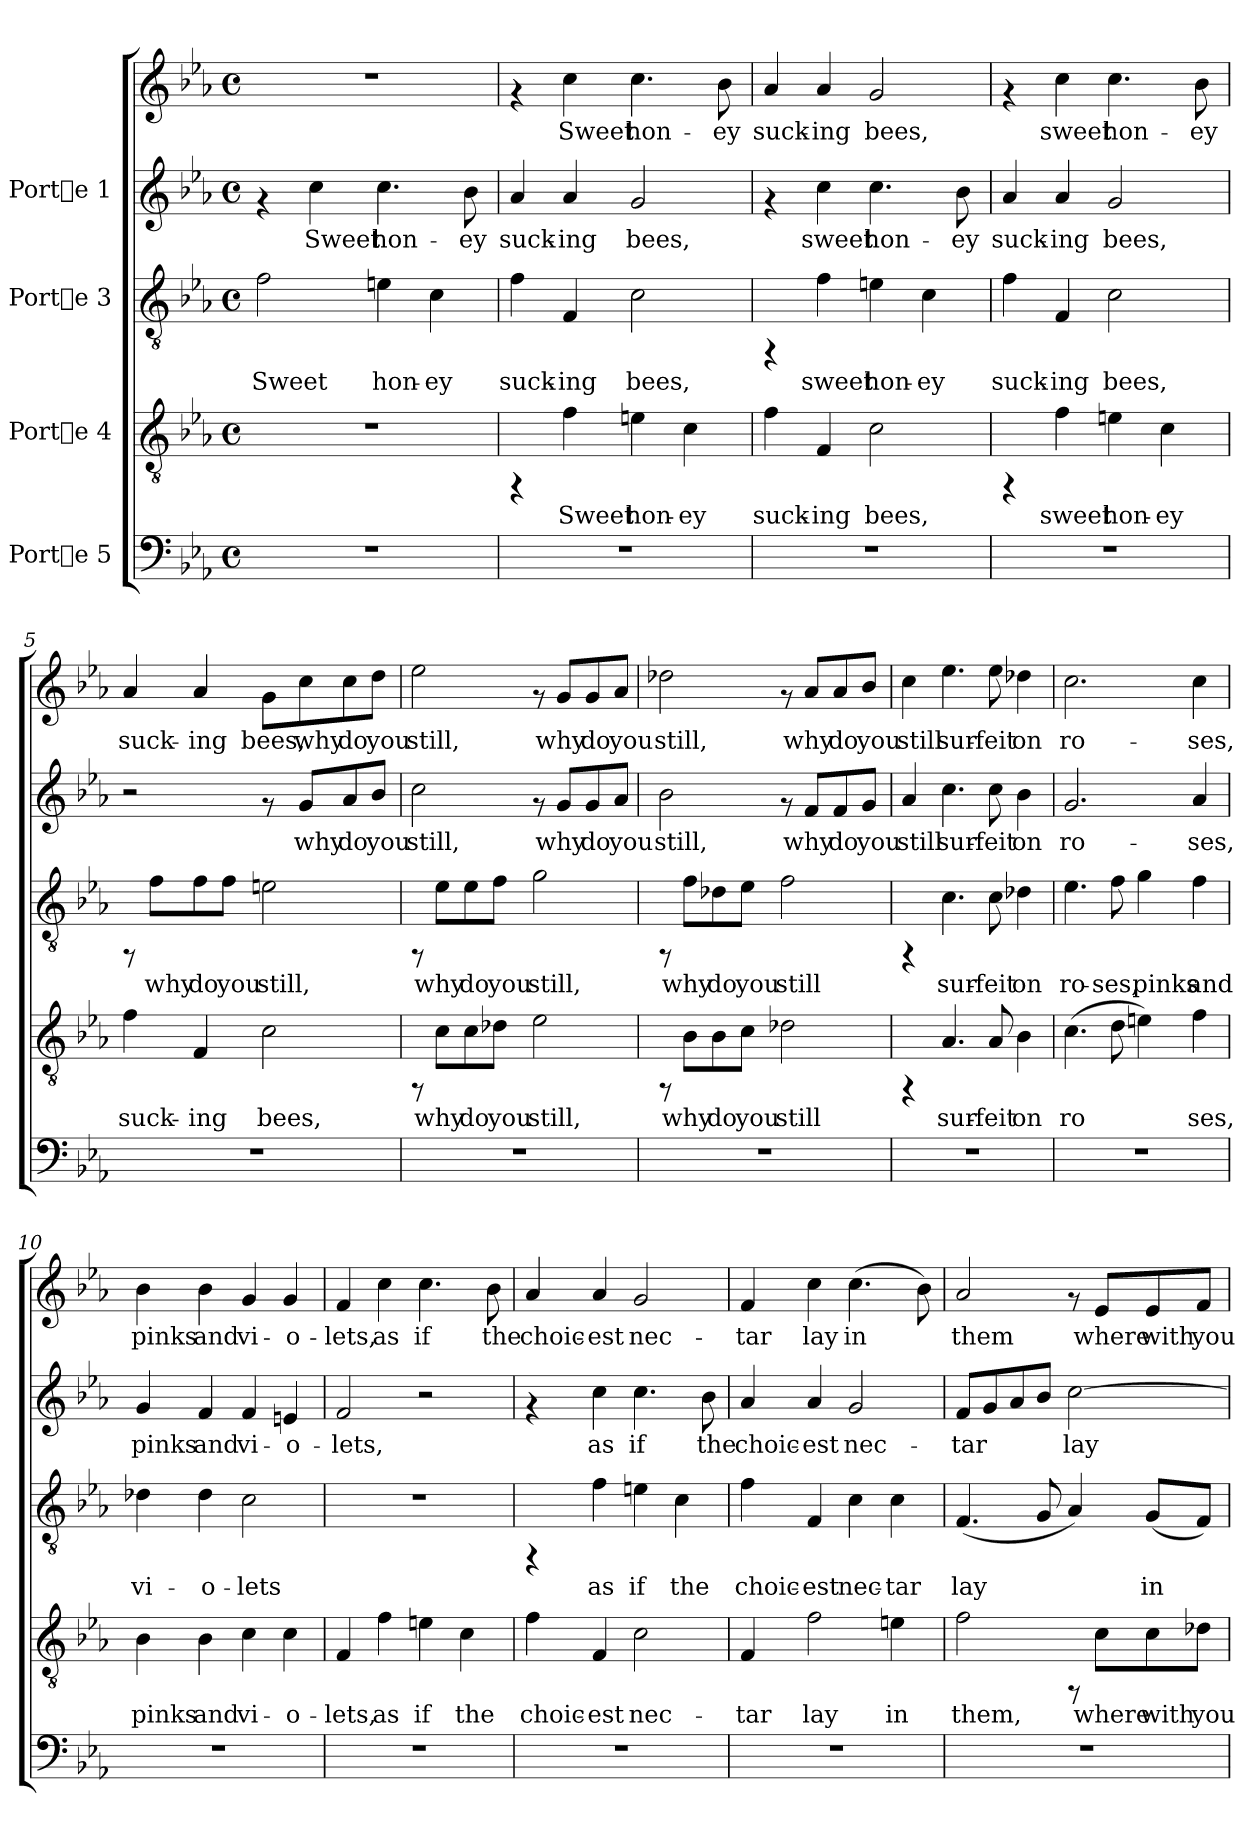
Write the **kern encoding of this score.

**kern	**kern	**text	**kern	**text	**kern	**text	**kern	**text
*part4	*part3	*part3	*part2	*part2	*part1	*part1	*part1	*part1
*staff5	*staff4	*staff4	*staff3	*staff3	*staff2	*staff2	*staff1	*staff1
*I"Porte 5	*I"Porte 4	*	*I"Porte 3	*	*I"Porte 1	*	*	*
!!LO:PB:g=z
*stria5	*stria5	*	*stria5	*	*stria5	*	*stria5	*
*clefF4	*clefGv2	*	*clefGv2	*	*clefG2	*	*clefG2	*
*k[b-e-a-]	*k[b-e-a-]	*	*k[b-e-a-]	*	*k[b-e-a-]	*	*k[b-e-a-]	*
*E-:	*E-:	*	*E-:	*	*E-:	*	*E-:	*
*M4/4	*M4/4	*	*M4/4	*	*M4/4	*	*M4/4	*
*met(c)	*met(c)	*	*met(c)	*	*met(c)	*	*met(c)	*
*MM132	*MM132	*	*MM132	*	*MM132	*	*MM132	*
=1	=1	=1	=1	=1	=1	=1	=1	=1
!	!	!	!	!LO:LY:b:cj	!	!	!	!
1r	1r	.	2f\	Sweet	4rf	.	1r	.
!	!	!	!	!	!	!LO:LY:b:cj	!	!
.	.	.	.	.	4cc\	Sweet	.	.
!	!	!	!	!LO:LY:b:cj	!	!LO:LY:b:cj	!	!
.	.	.	4en\	hon-	4.cc\	hon-	.	.
!	!	!	!	!LO:LY:b:cj	!	!	!	!
.	.	.	4c\	-ey	.	.	.	.
!	!	!	!	!	!	!LO:LY:b:cj	!	!
.	.	.	.	.	8b-\	-ey	.	.
=2	=2	=2	=2	=2	=2	=2	=2	=2
!	!	!	!	!LO:LY:b:cj	!	!LO:LY:b:cj	!	!
1r	4rFF	.	4f\	suck-	4a-/	suck-	4rf	.
!	!	!LO:LY:b:cj	!	!LO:LY:b:cj	!	!LO:LY:b:cj	!	!LO:LY:b:cj
.	4f\	Sweet	4F/	-ing	4a-/	-ing	4cc\	Sweet
!	!	!LO:LY:b:cj	!	!LO:LY:b:cj	!	!LO:LY:b:cj	!	!LO:LY:b:cj
.	4en\	hon-	2c\	bees,	2g/	bees,	4.cc\	hon-
!	!	!LO:LY:b:cj	!	!	!	!	!	!
.	4c\	-ey	.	.	.	.	.	.
!	!	!	!	!	!	!	!	!LO:LY:b:cj
.	.	.	.	.	.	.	8b-\	-ey
=3	=3	=3	=3	=3	=3	=3	=3	=3
!	!	!LO:LY:b:cj	!	!	!	!	!	!LO:LY:b:cj
1r	4f\	suck-	4rFF	.	4rf	.	4a-/	suck-
!	!	!LO:LY:b:cj	!	!LO:LY:b:cj	!	!LO:LY:b:cj	!	!LO:LY:b:cj
.	4F/	-ing	4f\	sweet	4cc\	sweet	4a-/	-ing
!	!	!LO:LY:b:cj	!	!LO:LY:b:cj	!	!LO:LY:b:cj	!	!LO:LY:b:cj
.	2c\	bees,	4en\	hon-	4.cc\	hon-	2g/	bees,
!	!	!	!	!LO:LY:b:cj	!	!	!	!
.	.	.	4c\	-ey	.	.	.	.
!	!	!	!	!	!	!LO:LY:b:cj	!	!
.	.	.	.	.	8b-\	-ey	.	.
=4	=4	=4	=4	=4	=4	=4	=4	=4
!	!	!	!	!LO:LY:b:cj	!	!LO:LY:b:cj	!	!
1r	4rFF	.	4f\	suck-	4a-/	suck-	4rf	.
!	!	!LO:LY:b:cj	!	!LO:LY:b:cj	!	!LO:LY:b:cj	!	!LO:LY:b:cj
.	4f\	sweet	4F/	-ing	4a-/	-ing	4cc\	sweet
!	!	!LO:LY:b:cj	!	!LO:LY:b:cj	!	!LO:LY:b:cj	!	!LO:LY:b:cj
.	4en\	hon-	2c\	bees,	2g/	bees,	4.cc\	hon-
!	!	!LO:LY:b:cj	!	!	!	!	!	!
.	4c\	-ey	.	.	.	.	.	.
!	!	!	!	!	!	!	!	!LO:LY:b:cj
.	.	.	.	.	.	.	8b-\	-ey
!!LO:LB:g=z
=5	=5	=5	=5	=5	=5	=5	=5	=5
!	!	!LO:LY:b:cj	!	!	!	!	!	!LO:LY:b:cj
1r	4f\	suck-	8rFF	.	2r	.	4a-/	suck-
!	!	!	!	!LO:LY:b:cj	!	!	!	!
.	.	.	8f\L	why	.	.	.	.
!	!	!LO:LY:b:cj	!	!LO:LY:b:cj	!	!	!	!LO:LY:b:cj
.	4F/	-ing	8f\	do	.	.	4a-/	-ing
!	!	!	!	!LO:LY:b:cj	!	!	!	!
.	.	.	8f\J	you	.	.	.	.
!	!	!LO:LY:b:cj	!	!LO:LY:b:cj	!	!	!	!LO:LY:b:cj
.	2c\	bees,	2en\	still,	8rf	.	8g\L	bees,
!	!	!	!	!	!	!LO:LY:b:cj	!	!LO:LY:b:cj
.	.	.	.	.	8g/L	why	8cc\	why
!	!	!	!	!	!	!LO:LY:b:cj	!	!LO:LY:b:cj
.	.	.	.	.	8a-/	do	8cc\	do
!	!	!	!	!	!	!LO:LY:b:cj	!	!LO:LY:b:cj
.	.	.	.	.	8b-/J	you	8dd\J	you
=6	=6	=6	=6	=6	=6	=6	=6	=6
!	!	!	!	!	!	!LO:LY:b:cj	!	!LO:LY:b:cj
1r	8rFF	.	8rFF	.	2cc\	still,	2ee-\	still,
!	!	!LO:LY:b:cj	!	!LO:LY:b:cj	!	!	!	!
.	8c\L	why	8e-\L	why	.	.	.	.
!	!	!LO:LY:b:cj	!	!LO:LY:b:cj	!	!	!	!
.	8c\	do	8e-\	do	.	.	.	.
!	!	!LO:LY:b:cj	!	!LO:LY:b:cj	!	!	!	!
.	8d-X\J	you	8f\J	you	.	.	.	.
!	!	!LO:LY:b:cj	!	!LO:LY:b:cj	!	!	!	!
.	2e-\	still,	2g\	still,	8rf	.	8rf	.
!	!	!	!	!	!	!LO:LY:b:cj	!	!LO:LY:b:cj
.	.	.	.	.	8g/L	why	8g/L	why
!	!	!	!	!	!	!LO:LY:b:cj	!	!LO:LY:b:cj
.	.	.	.	.	8g/	do	8g/	do
!	!	!	!	!	!	!LO:LY:b:cj	!	!LO:LY:b:cj
.	.	.	.	.	8a-/J	you	8a-/J	you
=7	=7	=7	=7	=7	=7	=7	=7	=7
!	!	!	!	!	!	!LO:LY:b:cj	!	!LO:LY:b:cj
1r	8rFF	.	8rFF	.	2b-\	still,	2dd-X\	still,
!	!	!LO:LY:b:cj	!	!LO:LY:b:cj	!	!	!	!
.	8B-\L	why	8f\L	why	.	.	.	.
!	!	!LO:LY:b:cj	!	!LO:LY:b:cj	!	!	!	!
.	8B-\	do	8d-X\	do	.	.	.	.
!	!	!LO:LY:b:cj	!	!LO:LY:b:cj	!	!	!	!
.	8c\J	you	8e-\J	you	.	.	.	.
!	!	!LO:LY:b:cj	!	!LO:LY:b:cj	!	!	!	!
.	2d-X\	still	2f\	still	8rf	.	8rf	.
!	!	!	!	!	!	!LO:LY:b:cj	!	!LO:LY:b:cj
.	.	.	.	.	8f/L	why	8a-/L	why
!	!	!	!	!	!	!LO:LY:b:cj	!	!LO:LY:b:cj
.	.	.	.	.	8f/	do	8a-/	do
!	!	!	!	!	!	!LO:LY:b:cj	!	!LO:LY:b:cj
.	.	.	.	.	8g/J	you	8b-/J	you
!!LO:LB:g=z
=8	=8	=8	=8	=8	=8	=8	=8	=8
!	!	!	!	!	!	!LO:LY:b:cj	!	!LO:LY:b:cj
1r	4rFF	.	4rFF	.	4a-/	still	4cc\	still
!	!	!LO:LY:b:cj	!	!LO:LY:b:cj	!	!LO:LY:b:cj	!	!LO:LY:b:cj
.	4.A-/	sur-	4.c\	sur-	4.cc\	sur-	4.ee-\	sur-
!	!	!LO:LY:b:cj	!	!LO:LY:b:cj	!	!LO:LY:b:cj	!	!LO:LY:b:cj
.	8A-/	-feit	8c\	-feit	8cc\	-feit	8ee-\	-feit
!	!	!LO:LY:b:cj	!	!LO:LY:b:cj	!	!LO:LY:b:cj	!	!LO:LY:b:cj
.	4B-\	on	4d-X\	on	4b-\	on	4dd-X\	on
=9	=9	=9	=9	=9	=9	=9	=9	=9
!	!	!LO:LY:b:cj	!	!LO:LY:b:cj	!	!LO:LY:b:cj	!	!LO:LY:b:cj
1r	(>4.c\	ro-	4.e-\	ro-	2.g/	ro-	2.cc\	ro-
!	!	!LO:LY:b:cj	!	!LO:LY:b:cj	!	!	!	!
.	8d\	-	8f\	-ses,	.	.	.	.
!	!	!LO:LY:b:cj	!	!LO:LY:b:cj	!	!	!	!
.	4en\)	.	4g\	pinks	.	.	.	.
!	!	!LO:LY:b:cj	!	!LO:LY:b:cj	!	!LO:LY:b:cj	!	!LO:LY:b:cj
.	4f\	ses,	4f\	and	4a-/	-ses,	4cc\	-ses,
=10	=10	=10	=10	=10	=10	=10	=10	=10
!	!	!LO:LY:b:cj	!	!LO:LY:b:cj	!	!LO:LY:b:cj	!	!LO:LY:b:cj
1r	4B-\	pinks	4d-X\	vi-	4g/	-pinks	4b-\	pinks
!	!	!LO:LY:b:cj	!	!LO:LY:b:cj	!	!LO:LY:b:cj	!	!LO:LY:b:cj
.	4B-\	and	4d-\	-o-	4f/	and	4b-\	and
!	!	!LO:LY:b:cj	!	!LO:LY:b:cj	!	!LO:LY:b:cj	!	!LO:LY:b:cj
.	4c\	vi-	2c\	-lets	4f/	vi-	4g/	vi-
!	!	!LO:LY:b:cj	!	!	!	!LO:LY:b:cj	!	!LO:LY:b:cj
.	4c\	-o-	.	.	4en/	-o-	4g/	-o-
=11	=11	=11	=11	=11	=11	=11	=11	=11
!	!	!LO:LY:b:cj	!	!	!	!LO:LY:b:cj	!	!LO:LY:b:cj
1r	4F/	-lets,	1r	.	2f/	lets,	4f/	-lets,
!	!	!LO:LY:b:cj	!	!	!	!	!	!LO:LY:b:cj
.	4f\	as	.	.	.	.	4cc\	as
!	!	!LO:LY:b:cj	!	!	!	!	!	!LO:LY:b:cj
.	4en\	if	.	.	2r	.	4.cc\	if
!	!	!LO:LY:b:cj	!	!	!	!	!	!
.	4c\	the	.	.	.	.	.	.
!	!	!	!	!	!	!	!	!LO:LY:b:cj
.	.	.	.	.	.	.	8b-\	the
!!LO:PB:g=z
=12	=12	=12	=12	=12	=12	=12	=12	=12
!	!	!LO:LY:b:cj	!	!	!	!	!	!LO:LY:b:cj
1r	4f\	choic-	4rFF	.	4rf	.	4a-/	choic-
!	!	!LO:LY:b:cj	!	!LO:LY:b:cj	!	!LO:LY:b:cj	!	!LO:LY:b:cj
.	4F/	-est	4f\	as	4cc\	-as	4a-/	-est
!	!	!LO:LY:b:cj	!	!LO:LY:b:cj	!	!LO:LY:b:cj	!	!LO:LY:b:cj
.	2c\	nec-	4en\	if	4.cc\	if	2g/	nec-
!	!	!	!	!LO:LY:b:cj	!	!	!	!
.	.	.	4c\	the	.	.	.	.
!	!	!	!	!	!	!LO:LY:b:cj	!	!
.	.	.	.	.	8b-\	the	.	.
=13	=13	=13	=13	=13	=13	=13	=13	=13
!	!	!LO:LY:b:cj	!	!LO:LY:b:cj	!	!LO:LY:b:cj	!	!LO:LY:b:cj
1r	4F/	-tar	4f\	choic-	4a-/	choic-	4f/	tar
!	!	!LO:LY:b:cj	!	!LO:LY:b:cj	!	!LO:LY:b:cj	!	!LO:LY:b:cj
.	2f\	lay	4F/	-est	4a-/	-est	4cc\	lay
!	!	!	!	!LO:LY:b:cj	!	!LO:LY:b:cj	!	!LO:LY:b:cj
.	.	.	4c\	nec-	2g/	nec-	(>4.cc\	in
!	!	!LO:LY:b:cj	!	!LO:LY:b:cj	!	!	!	!
.	4en\	in	4c\	-tar	.	.	.	.
!	!	!	!	!	!	!	!	!LO:LY:b:cj
.	.	.	.	.	.	.	8b-\)	.
=14	=14	=14	=14	=14	=14	=14	=14	=14
!	!	!LO:LY:b:cj	!	!LO:LY:b:cj	!	!LO:LY:b:cj	!	!LO:LY:b:cj
1r	2f\	them,	(<4.F/	lay	8f/L	tar	2a-/	-them
!	!	!	!	!	!	!LO:LY:b:cj	!	!
.	.	.	.	.	8g/	.	.	.
!	!	!	!	!	!	!LO:LY:b:cj	!	!
.	.	.	.	.	8a-/	.	.	.
!	!	!	!	!LO:LY:b:cj	!	!LO:LY:b:cj	!	!
.	.	.	8G/	.	8b-/J	.	.	.
!	!	!	!	!LO:LY:b:cj	!	!LO:LY:b:cj	!	!
.	8rFF	.	4A-/)	.	[>2cc\	lay	8rf	.
!	!	!LO:LY:b:cj	!	!	!	!	!	!LO:LY:b:cj
.	8c\L	where	.	.	.	.	8e-/L	where
!	!	!LO:LY:b:cj	!	!LO:LY:b:cj	!	!	!	!LO:LY:b:cj
.	8c\	with	(<8G/L	in	.	.	8e-/	with
!	!	!LO:LY:b:cj	!	!LO:LY:b:cj	!	!	!	!LO:LY:b:cj
.	8d-X\J	you	8F/J)	.	.	.	8f/J	you
=	=	=	=	=	=	=	=	=
*-	*-	*-	*-	*-	*-	*-	*-	*-
